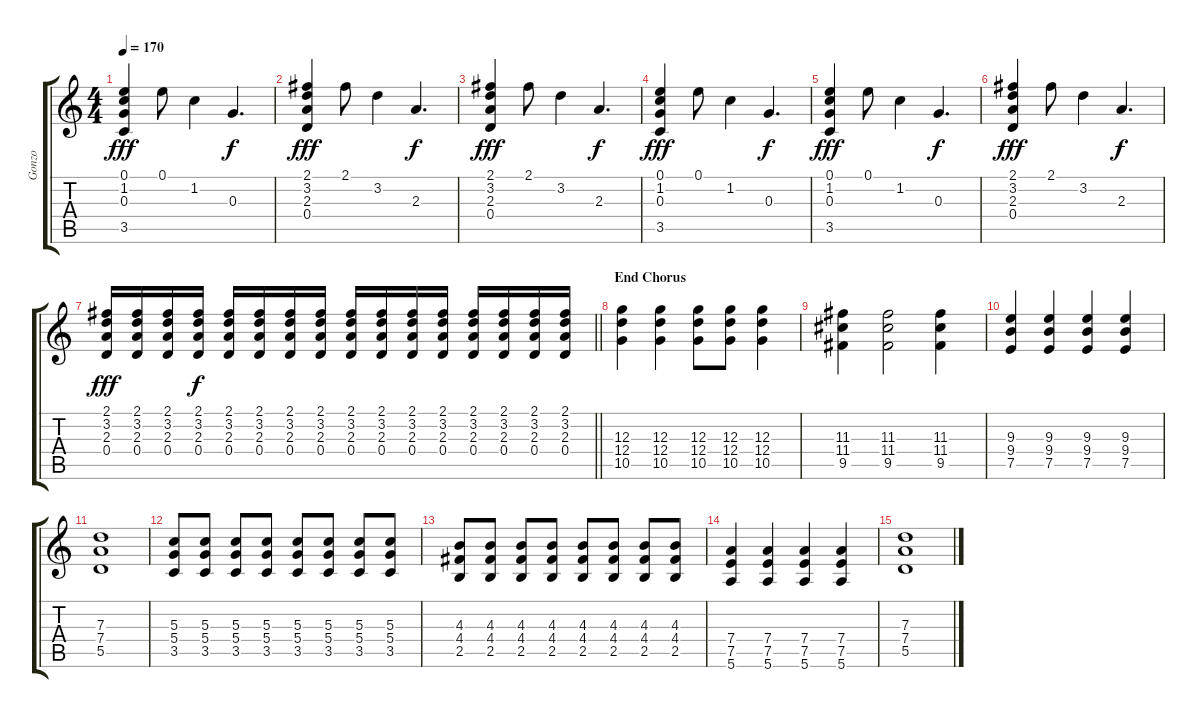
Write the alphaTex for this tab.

\track ("Gonzo" "Gonzo") {instrument overdrivenguitar}
\staff {score tabs}
\tuning (E4 B3 G3 D3 A2 E2) {hide}
\ts (4 4)
\tempo 170
\clef g2
\ks c
(0.1 1.2 0.3 3.5).4{dy fff} 0.1.8 1.2.4 0.3.4{d dy f} |
(2.1 3.2 2.3 0.4).4{dy fff} 2.1.8 3.2.4 2.3.4{d dy f} |
(2.1 3.2 2.3 0.4).4{dy fff} 2.1.8 3.2.4 2.3.4{d dy f} |
(0.1 1.2 0.3 3.5).4{dy fff} 0.1.8 1.2.4 0.3.4{d dy f} |
(0.1 1.2 0.3 3.5).4{dy fff} 0.1.8 1.2.4 0.3.4{d dy f} |
(2.1 3.2 2.3 0.4).4{dy fff} 2.1.8 3.2.4 2.3.4{d dy f} |
\barLineRight lightlight
(2.1 3.2 2.3 0.4).16{dy fff} (2.1 3.2 2.3 0.4).16 (2.1 3.2 2.3 0.4).16 (2.1 3.2 2.3 0.4).16{dy f} (2.1 3.2 2.3 0.4).16 (2.1 3.2 2.3 0.4).16 (2.1 3.2 2.3 0.4).16 (2.1 3.2 2.3 0.4).16 (2.1 3.2 2.3 0.4).16 (2.1 3.2 2.3 0.4).16 (2.1 3.2 2.3 0.4).16 (2.1 3.2 2.3 0.4).16 (2.1 3.2 2.3 0.4).16 (2.1 3.2 2.3 0.4).16 (2.1 3.2 2.3 0.4).16 (2.1 3.2 2.3 0.4).16 |
\section ("" "End Chorus")
(12.3 12.4 10.5).4 (12.3 12.4 10.5).4 (12.3 12.4 10.5).8 (12.3 12.4 10.5).8 (12.3 12.4 10.5).4 |
(11.3 11.4 9.5).4 (11.3 11.4 9.5).2 (11.3 11.4 9.5).4 |
(9.3 9.4 7.5).4 (9.3 9.4 7.5).4 (9.3 9.4 7.5).4 (9.3 9.4 7.5).4 |
(7.3 7.4 5.5).1 |
(5.3 5.4 3.5).8 (5.3 5.4 3.5).8 (5.3 5.4 3.5).8 (5.3 5.4 3.5).8 (5.3 5.4 3.5).8 (5.3 5.4 3.5).8 (5.3 5.4 3.5).8 (5.3 5.4 3.5).8 |
(4.3 4.4 2.5).8 (4.3 4.4 2.5).8 (4.3 4.4 2.5).8 (4.3 4.4 2.5).8 (4.3 4.4 2.5).8 (4.3 4.4 2.5).8 (4.3 4.4 2.5).8 (4.3 4.4 2.5).8 |
(7.4 7.5 5.6).4 (7.4 7.5 5.6).4 (7.4 7.5 5.6).4 (7.4 7.5 5.6).4 |
(7.3 7.4 5.5).1
